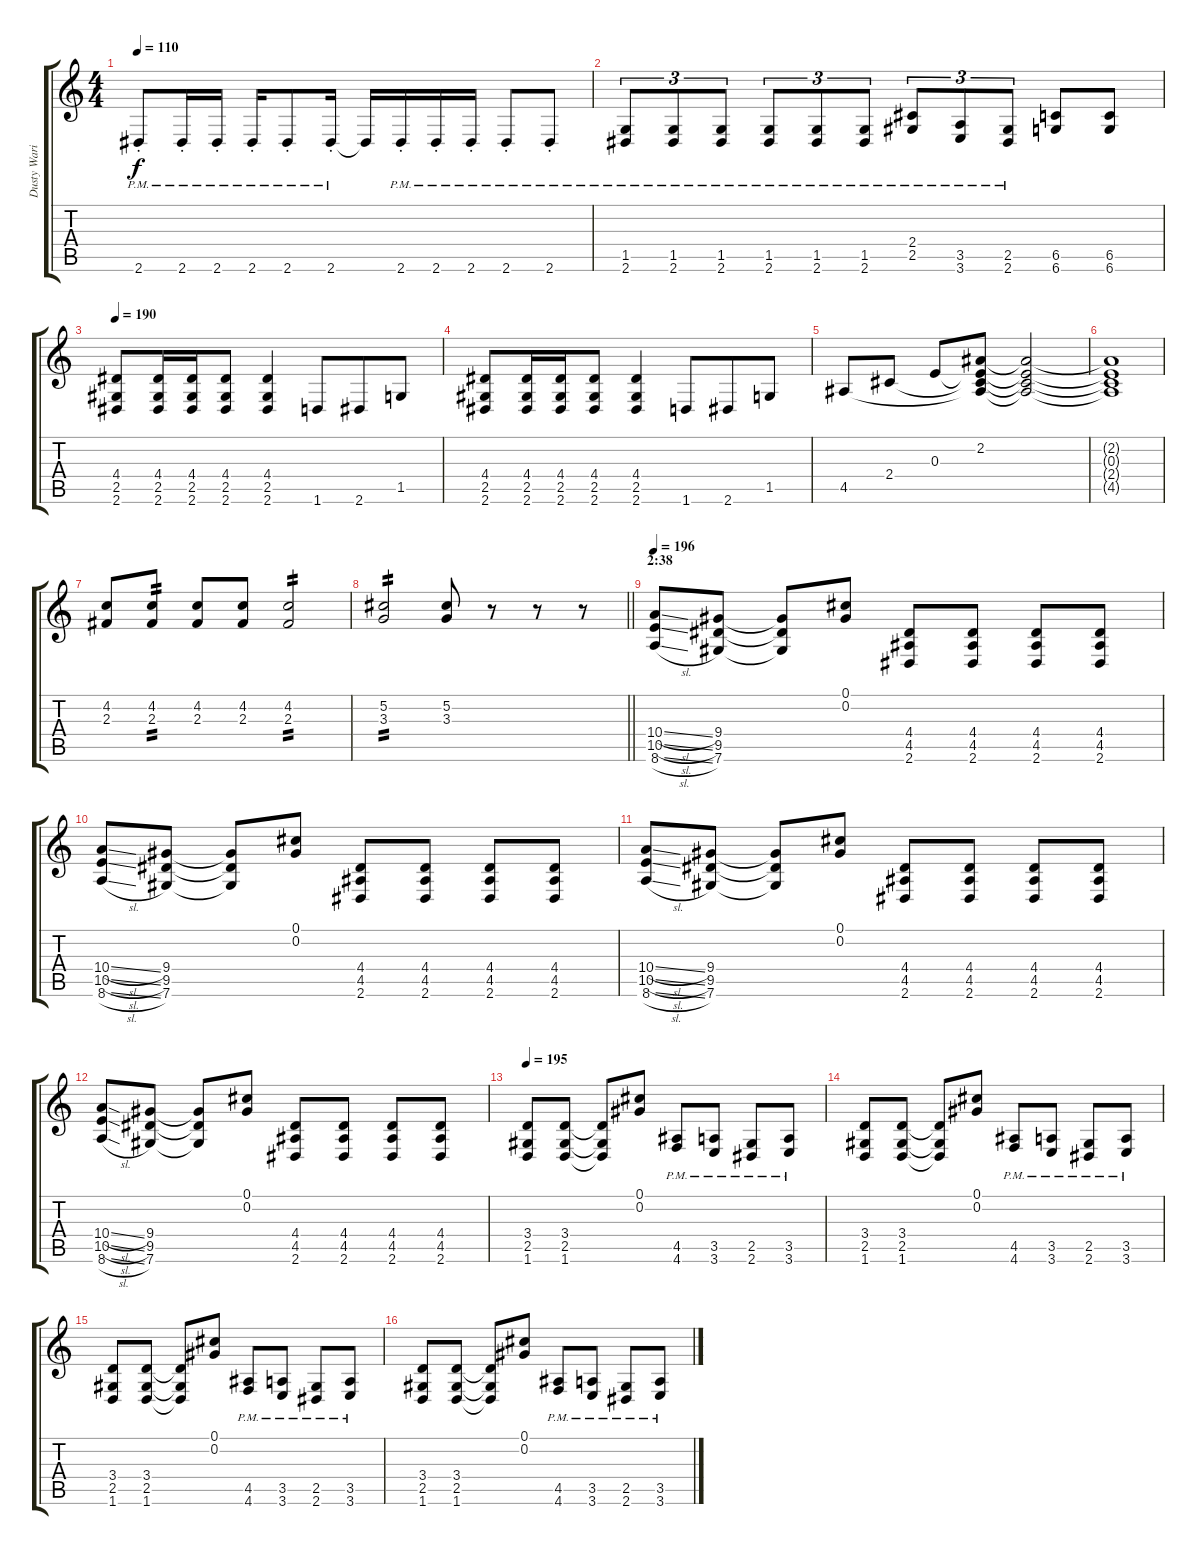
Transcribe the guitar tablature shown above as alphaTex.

\track ("Dusty Waring" "Dusty Wari") {instrument distortionguitar}
\staff {score tabs}
\tuning (Db4 Ab3 E3 B2 Gb2 Db2) {hide}
\ts (4 4)
\tempo 110
\clef g2
\ks c
2.6{pm st}.8{dy f} 2.6{pm st}.16 2.6{pm st}.16 2.6{pm st}.16 2.6{pm st}.8 2.6{pm st}.16 2.6{t}.16 2.6{pm st}.16 2.6{pm st}.16 2.6{pm st}.16 2.6{pm st}.8 2.6{pm st}.8 |
(1.5{pm} 2.6{pm}).8{tu (3 2)} (1.5{pm} 2.6{pm}).8{tu (3 2)} (1.5{pm} 2.6{pm}).8{tu (3 2)} (1.5{pm} 2.6{pm}).8{tu (3 2)} (1.5{pm} 2.6{pm}).8{tu (3 2)} (1.5{pm} 2.6{pm}).8{tu (3 2)} (2.4{pm} 2.5{pm}).8{tu (3 2)} (3.5{pm} 3.6{pm}).8{tu (3 2)} (2.5{pm} 2.6{pm}).8{tu (3 2)} (6.5 6.6).8 (6.5 6.6).8 |
\tempo 190
(4.4 2.5 2.6).8 (4.4 2.5 2.6).16 (4.4 2.5 2.6).16{beam merge} (4.4 2.5 2.6).8 (4.4 2.5 2.6).4 1.6.8{beam merge} 2.6.8 1.5.8 |
(4.4 2.5 2.6).8 (4.4 2.5 2.6).16 (4.4 2.5 2.6).16{beam merge} (4.4 2.5 2.6).8 (4.4 2.5 2.6).4 1.6.8{beam merge} 2.6.8 1.5.8 |
4.5.8{balance 2} 2.4.8 0.3.8 (2.2 0.3{t} 2.4{t} 4.5{t}).8 (2.2{t} 0.3{t} 2.4{t} 4.5{t}).2 |
(2.2{t} 0.3{t} 2.4{t} 4.5{t}).1 |
(4.2 2.3).8 (4.2 2.3).8{tp 2} (4.2 2.3).8 (4.2 2.3).8 (4.2 2.3).2{tp 2} |
\barLineRight lightlight
(5.2 3.3).2{tp 2} (5.2 3.3).8 r.8 r.8 r.8 |
\section ("" "2:38")
\tempo 196
(10.4{sl} 10.5{sl} 8.6{sl}).8 (9.4 9.5 7.6).8 (9.4{t} 9.5{t} 7.6{t}).8 (0.1 0.2).8 (4.4 4.5 2.6).8 (4.4 4.5 2.6).8 (4.4 4.5 2.6).8 (4.4 4.5 2.6).8 |
(10.4{sl} 10.5{sl} 8.6{sl}).8 (9.4 9.5 7.6).8 (9.4{t} 9.5{t} 7.6{t}).8 (0.1 0.2).8 (4.4 4.5 2.6).8 (4.4 4.5 2.6).8 (4.4 4.5 2.6).8 (4.4 4.5 2.6).8 |
(10.4{sl} 10.5{sl} 8.6{sl}).8 (9.4 9.5 7.6).8 (9.4{t} 9.5{t} 7.6{t}).8 (0.1 0.2).8 (4.4 4.5 2.6).8 (4.4 4.5 2.6).8 (4.4 4.5 2.6).8 (4.4 4.5 2.6).8 |
(10.4{sl} 10.5{sl} 8.6{sl}).8 (9.4 9.5 7.6).8 (9.4{t} 9.5{t} 7.6{t}).8 (0.1 0.2).8 (4.4 4.5 2.6).8 (4.4 4.5 2.6).8 (4.4 4.5 2.6).8 (4.4 4.5 2.6).8 |
\tempo 195
(3.4 2.5 1.6).8 (3.4 2.5 1.6).8 (3.4{t} 2.5{t} 1.6{t}).8 (0.1 0.2).8 (4.5{pm} 4.6{pm}).8 (3.5{pm} 3.6{pm}).8 (2.5{pm} 2.6{pm}).8 (3.5{pm} 3.6{pm}).8 |
(3.4 2.5 1.6).8 (3.4 2.5 1.6).8 (3.4{t} 2.5{t} 1.6{t}).8 (0.1 0.2).8 (4.5{pm} 4.6{pm}).8 (3.5{pm} 3.6{pm}).8 (2.5{pm} 2.6{pm}).8 (3.5{pm} 3.6{pm}).8 |
(3.4 2.5 1.6).8 (3.4 2.5 1.6).8 (3.4{t} 2.5{t} 1.6{t}).8 (0.1 0.2).8 (4.5{pm} 4.6{pm}).8 (3.5{pm} 3.6{pm}).8 (2.5{pm} 2.6{pm}).8 (3.5{pm} 3.6{pm}).8 |
(3.4 2.5 1.6).8 (3.4 2.5 1.6).8 (3.4{t} 2.5{t} 1.6{t}).8 (0.1 0.2).8 (4.5{pm} 4.6{pm}).8 (3.5{pm} 3.6{pm}).8 (2.5{pm} 2.6{pm}).8 (3.5{pm} 3.6{pm}).8
